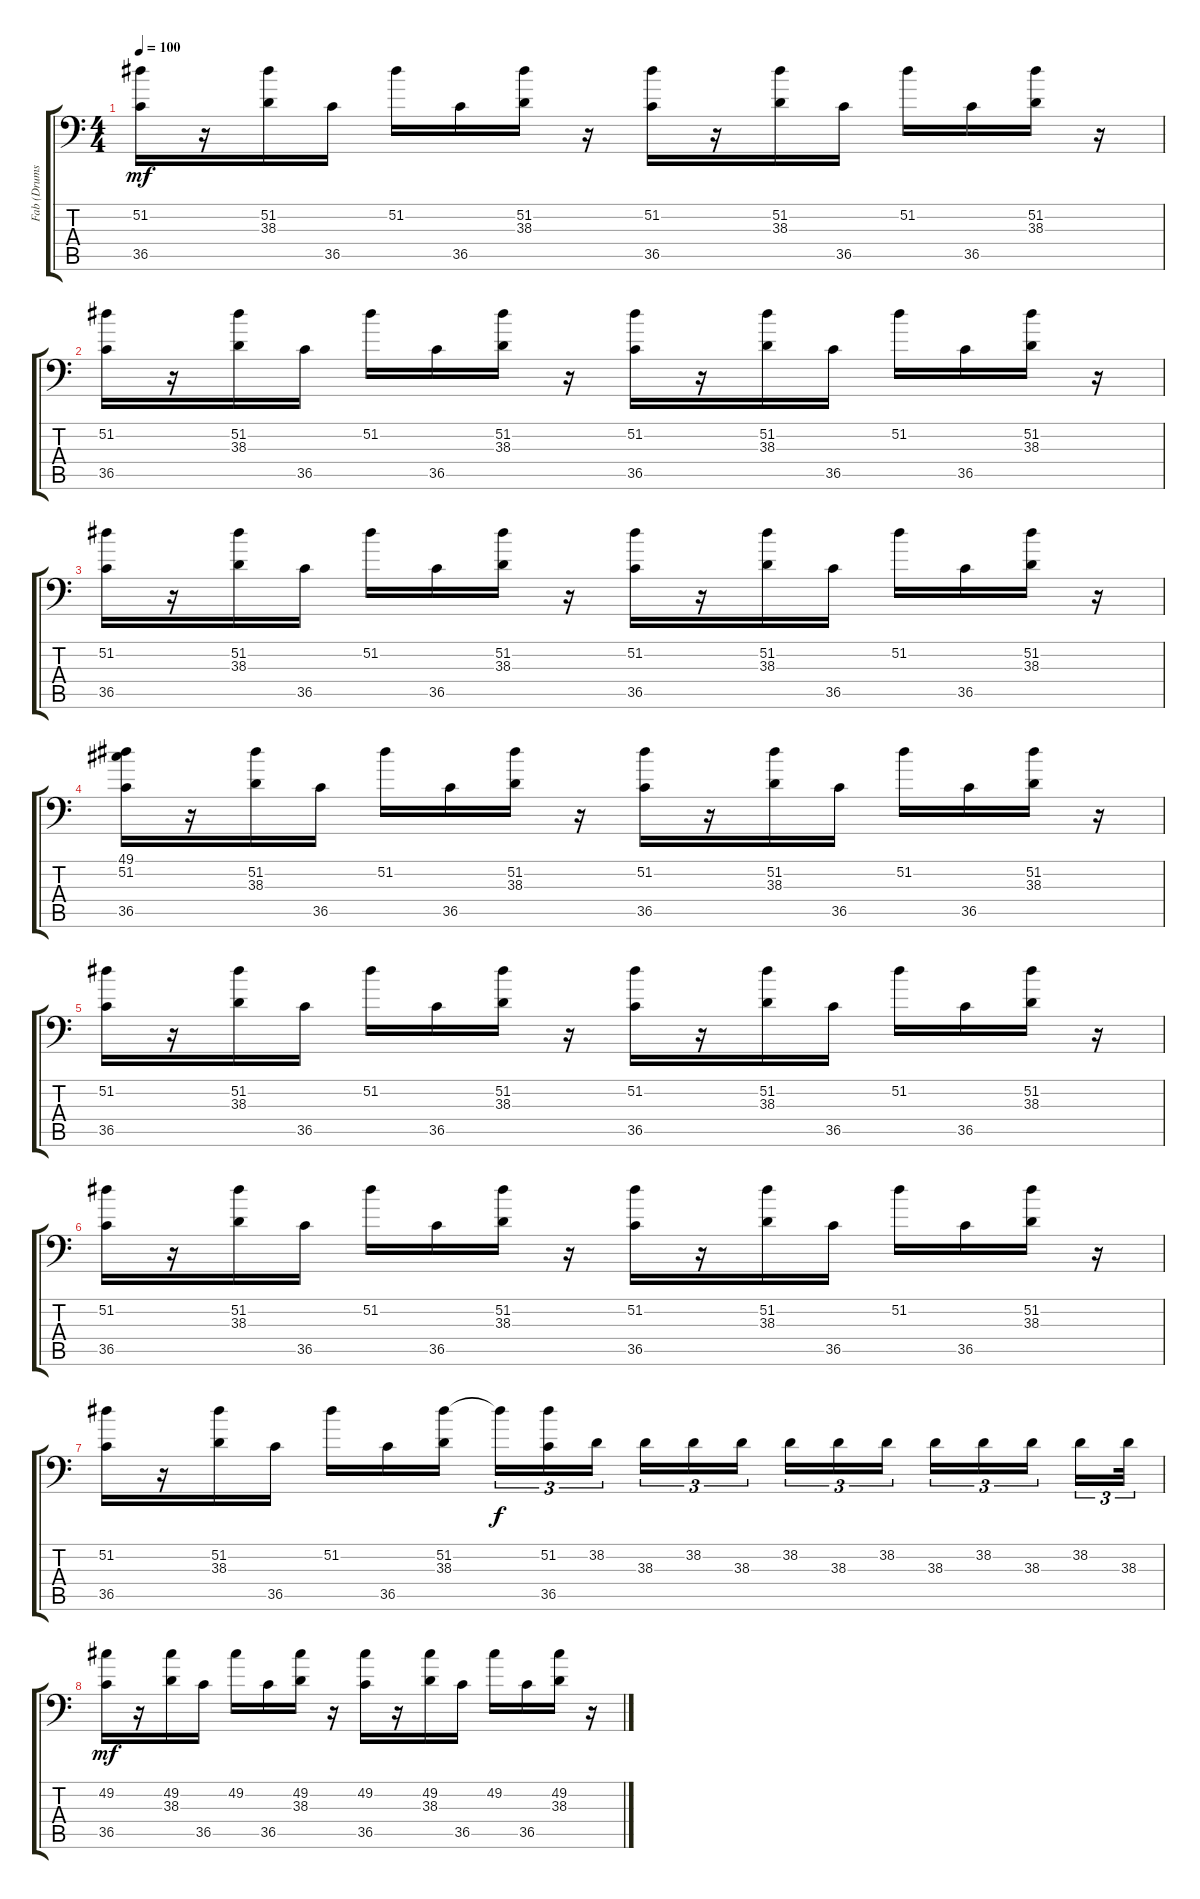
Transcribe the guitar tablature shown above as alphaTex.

\track ("Fab (Drums)" "Fab (Drums") {instrument acousticgrandpiano}
\staff {score tabs}
\tuning (C-1 C-1 C-1 C-1 C-1 C-1) {hide}
\ts (4 4)
\tempo 100
\clef f4
\ks c
(51.2 36.5).16{dy mf} r.16 (51.2 38.3).16 36.5.16 51.2.16 36.5.16 (51.2 38.3).16 r.16 (51.2 36.5).16 r.16 (51.2 38.3).16 36.5.16 51.2.16 36.5.16 (51.2 38.3).16 r.16 |
(51.2 36.5).16 r.16 (51.2 38.3).16 36.5.16 51.2.16 36.5.16 (51.2 38.3).16 r.16 (51.2 36.5).16 r.16 (51.2 38.3).16 36.5.16 51.2.16 36.5.16 (51.2 38.3).16 r.16 |
(51.2 36.5).16 r.16 (51.2 38.3).16 36.5.16 51.2.16 36.5.16 (51.2 38.3).16 r.16 (51.2 36.5).16 r.16 (51.2 38.3).16 36.5.16 51.2.16 36.5.16 (51.2 38.3).16 r.16 |
(49.1 51.2 36.5).16 r.16 (51.2 38.3).16 36.5.16 51.2.16 36.5.16 (51.2 38.3).16 r.16 (51.2 36.5).16 r.16 (51.2 38.3).16 36.5.16 51.2.16 36.5.16 (51.2 38.3).16 r.16 |
(51.2 36.5).16 r.16 (51.2 38.3).16 36.5.16 51.2.16 36.5.16 (51.2 38.3).16 r.16 (51.2 36.5).16 r.16 (51.2 38.3).16 36.5.16 51.2.16 36.5.16 (51.2 38.3).16 r.16 |
(51.2 36.5).16 r.16 (51.2 38.3).16 36.5.16 51.2.16 36.5.16 (51.2 38.3).16 r.16 (51.2 36.5).16 r.16 (51.2 38.3).16 36.5.16 51.2.16 36.5.16 (51.2 38.3).16 r.16 |
(51.2 36.5).16 r.16 (51.2 38.3).16 36.5.16 51.2.16 36.5.16 (51.2 38.3).16 51.2{t}.16{tu (3 2) dy f} (51.2 36.5).16{tu (3 2)} 38.2.16{tu (3 2)} 38.3.16{tu (3 2)} 38.2.16{tu (3 2)} 38.3.16{tu (3 2)} 38.2.16{tu (3 2)} 38.3.16{tu (3 2)} 38.2.16{tu (3 2)} 38.3.16{tu (3 2)} 38.2.16{tu (3 2)} 38.3.16{tu (3 2)} 38.2.16{tu (3 2)} 38.3.32{tu (3 2)} |
(49.2 36.5).16{dy mf} r.16 (49.2 38.3).16 36.5.16 49.2.16 36.5.16 (49.2 38.3).16 r.16 (49.2 36.5).16 r.16 (49.2 38.3).16 36.5.16 49.2.16 36.5.16 (49.2 38.3).16 r.16
